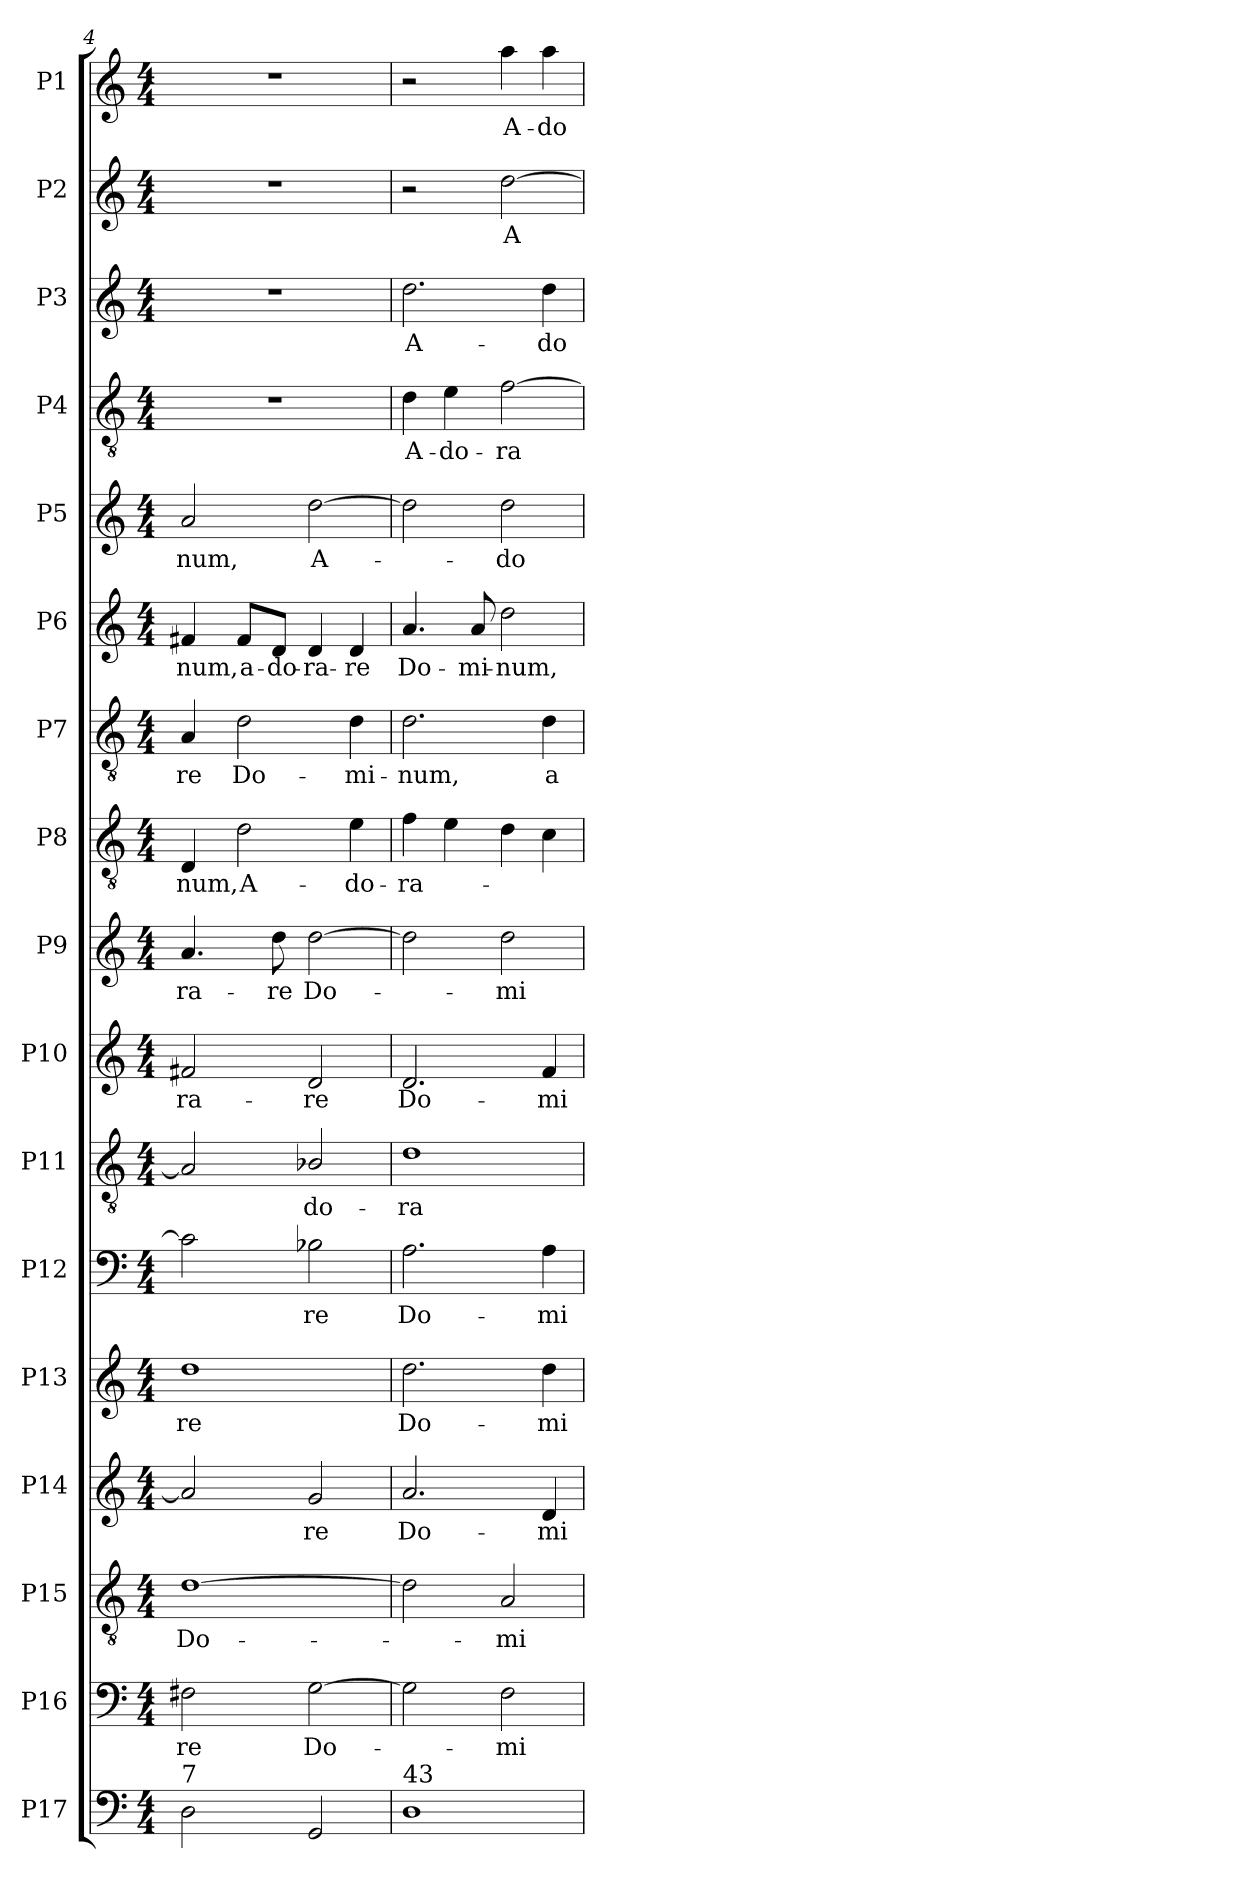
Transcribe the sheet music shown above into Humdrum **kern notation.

**kern	**kern	**text	**kern	**text	**kern	**text	**kern	**text	**kern	**text	**kern	**text	**kern	**text	**kern	**text	**kern	**text	**kern	**text	**kern	**text	**kern	**text	**kern	**text	**kern	**text	**kern	**text	**kern	**text
*part17	*part16	*part16	*part15	*part15	*part14	*part14	*part13	*part13	*part12	*part12	*part11	*part11	*part10	*part10	*part9	*part9	*part8	*part8	*part7	*part7	*part6	*part6	*part5	*part5	*part4	*part4	*part3	*part3	*part2	*part2	*part1	*part1
*staff17	*staff16	*staff16	*staff15	*staff15	*staff14	*staff14	*staff13	*staff13	*staff12	*staff12	*staff11	*staff11	*staff10	*staff10	*staff9	*staff9	*staff8	*staff8	*staff7	*staff7	*staff6	*staff6	*staff5	*staff5	*staff4	*staff4	*staff3	*staff3	*staff2	*staff2	*staff1	*staff1
*I"P17	*I"P16	*	*I"P15	*	*I"P14	*	*I"P13	*	*I"P12	*	*I"P11	*	*I"P10	*	*I"P9	*	*I"P8	*	*I"P7	*	*I"P6	*	*I"P5	*	*I"P4	*	*I"P3	*	*I"P2	*	*I"P1	*
*clefF4	*clefF4	*	*clefGv2	*	*clefG2	*	*clefG2	*	*clefF4	*	*clefGv2	*	*clefG2	*	*clefG2	*	*clefGv2	*	*clefGv2	*	*clefG2	*	*clefG2	*	*clefGv2	*	*clefG2	*	*clefG2	*	*clefG2	*
*	*	*	*ITrd7c12	*	*	*	*	*	*	*	*ITrd7c12	*	*	*	*	*	*ITrd7c12	*	*ITrd7c12	*	*	*	*	*	*ITrd7c12	*	*	*	*	*	*	*
*k[]	*k[]	*	*k[]	*	*k[]	*	*k[]	*	*k[]	*	*k[]	*	*k[]	*	*k[]	*	*k[]	*	*k[]	*	*k[]	*	*k[]	*	*k[]	*	*k[]	*	*k[]	*	*k[]	*
*C:	*C:	*	*C:	*	*C:	*	*C:	*	*C:	*	*C:	*	*C:	*	*C:	*	*C:	*	*C:	*	*C:	*	*C:	*	*C:	*	*C:	*	*C:	*	*C:	*
*M4/4	*M4/4	*	*M4/4	*	*M4/4	*	*M4/4	*	*M4/4	*	*M4/4	*	*M4/4	*	*M4/4	*	*M4/4	*	*M4/4	*	*M4/4	*	*M4/4	*	*M4/4	*	*M4/4	*	*M4/4	*	*M4/4	*
=4	=4	=4	=4	=4	=4	=4	=4	=4	=4	=4	=4	=4	=4	=4	=4	=4	=4	=4	=4	=4	=4	=4	=4	=4	=4	=4	=4	=4	=4	=4	=4	=4
!	!	!LO:LY:b:color=#000000	!	!	!	!	!	!	!	!	!	!	!	!	!	!	!	!	!	!	!	!	!	!	!	!	!	!	!	!	!	!
!	!	!	!	!LO:LY:b:color=#000000	!	!	!	!	!	!	!	!	!	!	!	!	!	!	!	!	!	!	!	!	!	!	!	!	!	!	!	!
!	!	!	!	!	!	!	!	!LO:LY:b:color=#000000	!	!	!	!	!	!	!	!	!	!	!	!	!	!	!	!	!	!	!	!	!	!	!	!
!	!	!	!	!	!	!	!	!	!	!	!	!	!	!LO:LY:b:color=#000000	!	!	!	!	!	!	!	!	!	!	!	!	!	!	!	!	!	!
!	!	!	!	!	!	!	!	!	!	!	!	!	!	!	!	!LO:LY:b:color=#000000	!	!	!	!	!	!	!	!	!	!	!	!	!	!	!	!
!	!	!	!	!	!	!	!	!	!	!	!	!	!	!	!	!	!	!LO:LY:b:color=#000000	!	!	!	!	!	!	!	!	!	!	!	!	!	!
!	!	!	!	!	!	!	!	!	!	!	!	!	!	!	!	!	!	!	!	!LO:LY:b:color=#000000	!	!	!	!	!	!	!	!	!	!	!	!
!	!	!	!	!	!	!	!	!	!	!	!	!	!	!	!	!	!	!	!	!	!	!LO:LY:b:color=#000000	!	!	!	!	!	!	!	!	!	!
!LO:TX:a:t=7	!	!	!	!	!	!	!	!	!	!	!	!	!	!	!	!	!	!	!	!	!	!	!	!	!	!	!	!	!	!	!	!
!	!	!	!	!	!	!	!	!	!	!	!	!	!	!	!	!	!	!	!	!	!	!	!	!LO:LY:b:color=#000000	!	!	!	!	!	!	!	!
2Di\	2F#Xi\	-re	[1Di	Do-	2ai/]	.	1ddi	-re	2ci\]	.	2AAi/]	.	2f#Xi/	-ra-	4.ai/	-ra-	4DDi/	-num,	4AAi/	-re	4f#Xi/	-num,	2ai/	-num,	1r	.	1r	.	1r	.	1r	.
!	!	!	!	!	!	!	!	!	!	!	!	!	!	!	!	!	!	!LO:LY:b:color=#000000	!	!	!	!	!	!	!	!	!	!	!	!	!	!
!	!	!	!	!	!	!	!	!	!	!	!	!	!	!	!	!	!	!	!	!LO:LY:b:color=#000000	!	!	!	!	!	!	!	!	!	!	!	!
!	!	!	!	!	!	!	!	!	!	!	!	!	!	!	!	!	!	!	!	!	!	!LO:LY:b:color=#000000	!	!	!	!	!	!	!	!	!	!
.	.	.	.	.	.	.	.	.	.	.	.	.	.	.	.	.	2Di\	A-	2Di\	Do-	8f#i/L	a-	.	.	.	.	.	.	.	.	.	.
!	!	!	!	!	!	!	!	!	!	!	!	!	!	!	!	!LO:LY:b:color=#000000	!	!	!	!	!	!	!	!	!	!	!	!	!	!	!	!
!	!	!	!	!	!	!	!	!	!	!	!	!	!	!	!	!	!	!	!	!	!	!LO:LY:b:color=#000000	!	!	!	!	!	!	!	!	!	!
.	.	.	.	.	.	.	.	.	.	.	.	.	.	.	8ddi\	-re	.	.	.	.	8di/J	-do-	.	.	.	.	.	.	.	.	.	.
!	!	!LO:LY:b:color=#000000	!	!	!	!	!	!	!	!	!	!	!	!	!	!	!	!	!	!	!	!	!	!	!	!	!	!	!	!	!	!
!	!	!	!	!	!	!LO:LY:b:color=#000000	!	!	!	!	!	!	!	!	!	!	!	!	!	!	!	!	!	!	!	!	!	!	!	!	!	!
!	!	!	!	!	!	!	!	!	!	!LO:LY:b:color=#000000	!	!	!	!	!	!	!	!	!	!	!	!	!	!	!	!	!	!	!	!	!	!
!	!	!	!	!	!	!	!	!	!	!	!	!LO:LY:b:color=#000000	!	!	!	!	!	!	!	!	!	!	!	!	!	!	!	!	!	!	!	!
!	!	!	!	!	!	!	!	!	!	!	!	!	!	!LO:LY:b:color=#000000	!	!	!	!	!	!	!	!	!	!	!	!	!	!	!	!	!	!
!	!	!	!	!	!	!	!	!	!	!	!	!	!	!	!	!LO:LY:b:color=#000000	!	!	!	!	!	!	!	!	!	!	!	!	!	!	!	!
!	!	!	!	!	!	!	!	!	!	!	!	!	!	!	!	!	!	!	!	!	!	!LO:LY:b:color=#000000	!	!	!	!	!	!	!	!	!	!
!	!	!	!	!	!	!	!	!	!	!	!	!	!	!	!	!	!	!	!	!	!	!	!	!LO:LY:b:color=#000000	!	!	!	!	!	!	!	!
2GGi/	[2Gi\	Do-	.	.	2gi/	-re	.	.	2B-Xi\	-re	2BB-Xi/	-do-	2di/	-re	[2ddi\	Do-	.	.	.	.	4di/	-ra-	[2ddi\	A-	.	.	.	.	.	.	.	.
!	!	!	!	!	!	!	!	!	!	!	!	!	!	!	!	!	!	!LO:LY:b:color=#000000	!	!	!	!	!	!	!	!	!	!	!	!	!	!
!	!	!	!	!	!	!	!	!	!	!	!	!	!	!	!	!	!	!	!	!LO:LY:b:color=#000000	!	!	!	!	!	!	!	!	!	!	!	!
!	!	!	!	!	!	!	!	!	!	!	!	!	!	!	!	!	!	!	!	!	!	!LO:LY:b:color=#000000	!	!	!	!	!	!	!	!	!	!
.	.	.	.	.	.	.	.	.	.	.	.	.	.	.	.	.	4Ei\	-do-	4Di\	-mi-	4di/	-re	.	.	.	.	.	.	.	.	.	.
!!LO:PB:g=z
=5	=5	=5	=5	=5	=5	=5	=5	=5	=5	=5	=5	=5	=5	=5	=5	=5	=5	=5	=5	=5	=5	=5	=5	=5	=5	=5	=5	=5	=5	=5	=5	=5
!	!	!	!	!	!	!LO:LY:b:color=#000000	!	!	!	!	!	!	!	!	!	!	!	!	!	!	!	!	!	!	!	!	!	!	!	!	!	!
!	!	!	!	!	!	!	!	!LO:LY:b:color=#000000	!	!	!	!	!	!	!	!	!	!	!	!	!	!	!	!	!	!	!	!	!	!	!	!
!	!	!	!	!	!	!	!	!	!	!LO:LY:b:color=#000000	!	!	!	!	!	!	!	!	!	!	!	!	!	!	!	!	!	!	!	!	!	!
!	!	!	!	!	!	!	!	!	!	!	!	!LO:LY:b:color=#000000	!	!	!	!	!	!	!	!	!	!	!	!	!	!	!	!	!	!	!	!
!	!	!	!	!	!	!	!	!	!	!	!	!	!	!LO:LY:b:color=#000000	!	!	!	!	!	!	!	!	!	!	!	!	!	!	!	!	!	!
!	!	!	!	!	!	!	!	!	!	!	!	!	!	!	!	!	!	!LO:LY:b:color=#000000	!	!	!	!	!	!	!	!	!	!	!	!	!	!
!	!	!	!	!	!	!	!	!	!	!	!	!	!	!	!	!	!	!	!	!LO:LY:b:color=#000000	!	!	!	!	!	!	!	!	!	!	!	!
!	!	!	!	!	!	!	!	!	!	!	!	!	!	!	!	!	!	!	!	!	!	!LO:LY:b:color=#000000	!	!	!	!	!	!	!	!	!	!
!	!	!	!	!	!	!	!	!	!	!	!	!	!	!	!	!	!	!	!	!	!	!	!	!	!	!LO:LY:b:color=#000000	!	!	!	!	!	!
!LO:TX:a:t=43	!	!	!	!	!	!	!	!	!	!	!	!	!	!	!	!	!	!	!	!	!	!	!	!	!	!	!	!	!	!	!	!
!	!	!	!	!	!	!	!	!	!	!	!	!	!	!	!	!	!	!	!	!	!	!	!	!	!	!	!	!LO:LY:b:color=#000000	!	!	!	!
1Di	2Gi\]	.	2Di\]	.	2.ai/	Do-	2.ddi\	Do-	2.Ai\	Do-	1Di	-ra-	2.di/	Do-	2ddi\]	.	4Fi\	-ra-	2.Di\	-num,	4.ai/	Do-	2ddi\]	.	4Di\	A-	2.ddi\	A-	2r	.	2r	.
!	!	!	!	!	!	!	!	!	!	!	!	!	!	!	!	!	!	!	!	!	!	!	!	!	!	!LO:LY:b:color=#000000	!	!	!	!	!	!
.	.	.	.	.	.	.	.	.	.	.	.	.	.	.	.	.	4Ei\	.	.	.	.	.	.	.	4Ei\	-do-	.	.	.	.	.	.
!	!	!	!	!	!	!	!	!	!	!	!	!	!	!	!	!	!	!	!	!	!	!LO:LY:b:color=#000000	!	!	!	!	!	!	!	!	!	!
.	.	.	.	.	.	.	.	.	.	.	.	.	.	.	.	.	.	.	.	.	8ai/	-mi-	.	.	.	.	.	.	.	.	.	.
!	!	!LO:LY:b:color=#000000	!	!	!	!	!	!	!	!	!	!	!	!	!	!	!	!	!	!	!	!	!	!	!	!	!	!	!	!	!	!
!	!	!	!	!LO:LY:b:color=#000000	!	!	!	!	!	!	!	!	!	!	!	!	!	!	!	!	!	!	!	!	!	!	!	!	!	!	!	!
!	!	!	!	!	!	!	!	!	!	!	!	!	!	!	!	!LO:LY:b:color=#000000	!	!	!	!	!	!	!	!	!	!	!	!	!	!	!	!
!	!	!	!	!	!	!	!	!	!	!	!	!	!	!	!	!	!	!	!	!	!	!LO:LY:b:color=#000000	!	!	!	!	!	!	!	!	!	!
!	!	!	!	!	!	!	!	!	!	!	!	!	!	!	!	!	!	!	!	!	!	!	!	!LO:LY:b:color=#000000	!	!	!	!	!	!	!	!
!	!	!	!	!	!	!	!	!	!	!	!	!	!	!	!	!	!	!	!	!	!	!	!	!	!	!LO:LY:b:color=#000000	!	!	!	!	!	!
!	!	!	!	!	!	!	!	!	!	!	!	!	!	!	!	!	!	!	!	!	!	!	!	!	!	!	!	!	!	!LO:LY:b:color=#000000	!	!
!	!	!	!	!	!	!	!	!	!	!	!	!	!	!	!	!	!	!	!	!	!	!	!	!	!	!	!	!	!	!	!	!LO:LY:b:color=#000000
.	2Fi\	-mi-	2AAi/	-mi-	.	.	.	.	.	.	.	.	.	.	2ddi\	-mi-	4Di\	.	.	.	2ddi\	-num,	2ddi\	-do-	[2Fi\	-ra-	.	.	[2ddi\	A-	4aai\	A-
!	!	!	!	!	!	!LO:LY:b:color=#000000	!	!	!	!	!	!	!	!	!	!	!	!	!	!	!	!	!	!	!	!	!	!	!	!	!	!
!	!	!	!	!	!	!	!	!LO:LY:b:color=#000000	!	!	!	!	!	!	!	!	!	!	!	!	!	!	!	!	!	!	!	!	!	!	!	!
!	!	!	!	!	!	!	!	!	!	!LO:LY:b:color=#000000	!	!	!	!	!	!	!	!	!	!	!	!	!	!	!	!	!	!	!	!	!	!
!	!	!	!	!	!	!	!	!	!	!	!	!	!	!LO:LY:b:color=#000000	!	!	!	!	!	!	!	!	!	!	!	!	!	!	!	!	!	!
!	!	!	!	!	!	!	!	!	!	!	!	!	!	!	!	!	!	!	!	!LO:LY:b:color=#000000	!	!	!	!	!	!	!	!	!	!	!	!
!	!	!	!	!	!	!	!	!	!	!	!	!	!	!	!	!	!	!	!	!	!	!	!	!	!	!	!	!LO:LY:b:color=#000000	!	!	!	!
!	!	!	!	!	!	!	!	!	!	!	!	!	!	!	!	!	!	!	!	!	!	!	!	!	!	!	!	!	!	!	!	!LO:LY:b:color=#000000
.	.	.	.	.	4di/	-mi-	4ddi\	-mi-	4Ai\	-mi-	.	.	4fi/	-mi-	.	.	4Ci\	.	4Di\	a-	.	.	.	.	.	.	4ddi\	-do-	.	.	4aai\	-do-
=	=	=	=	=	=	=	=	=	=	=	=	=	=	=	=	=	=	=	=	=	=	=	=	=	=	=	=	=	=	=	=	=
*-	*-	*-	*-	*-	*-	*-	*-	*-	*-	*-	*-	*-	*-	*-	*-	*-	*-	*-	*-	*-	*-	*-	*-	*-	*-	*-	*-	*-	*-	*-	*-	*-
